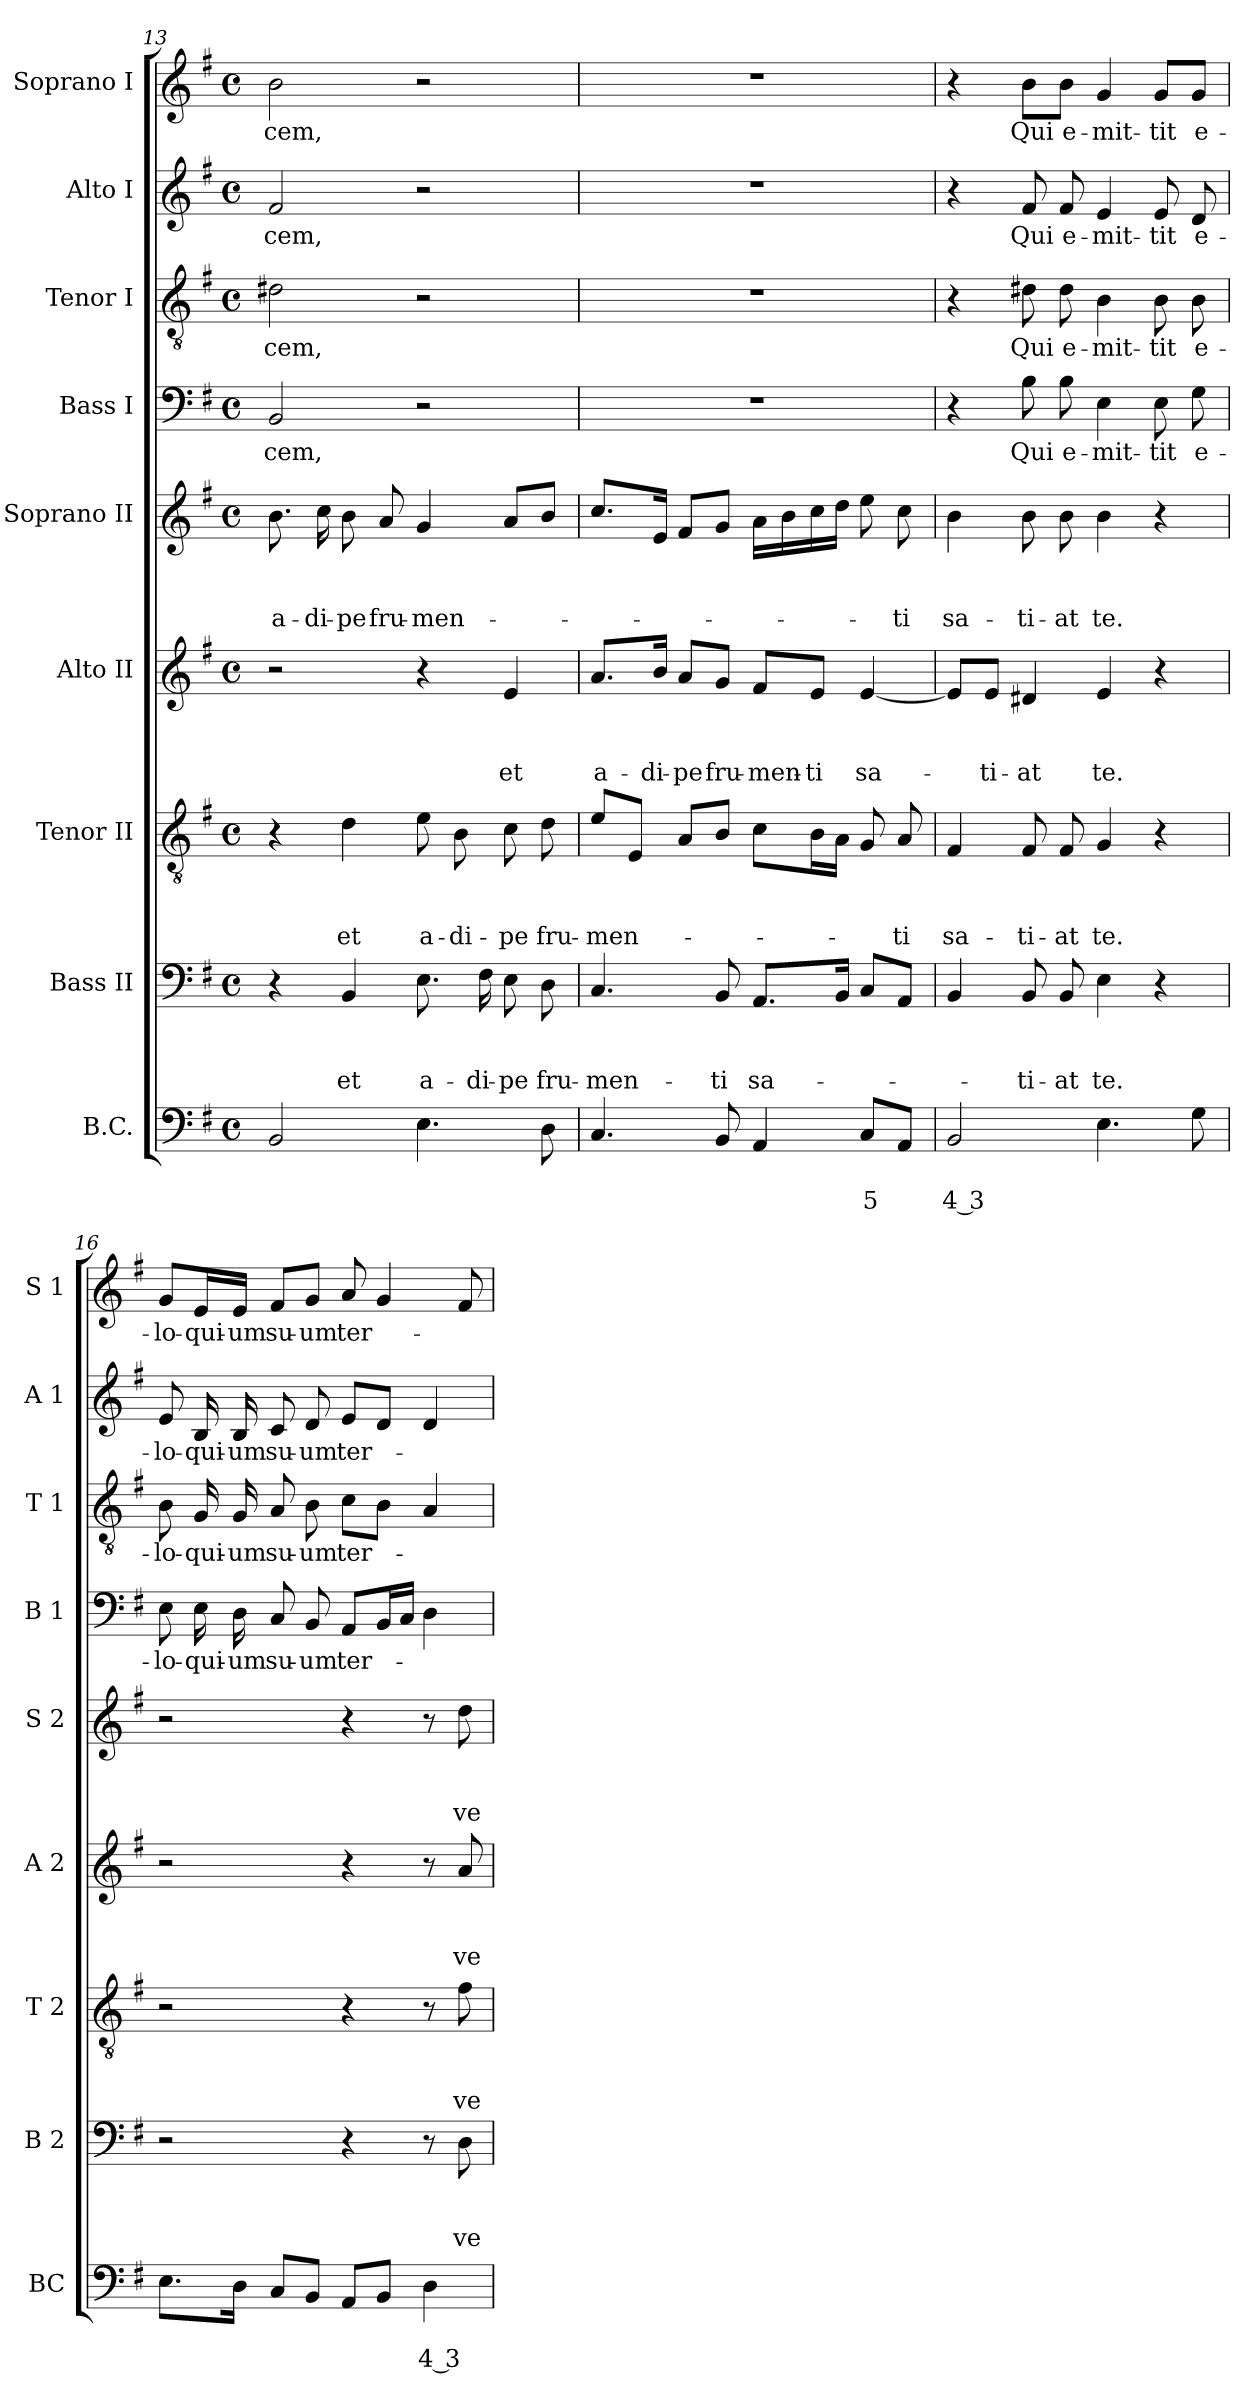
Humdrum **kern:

**kern	**text	**text	**kern	**text	**text	**text	**kern	**text	**text	**text	**kern	**text	**text	**text	**kern	**text	**text	**text	**kern	**text	**kern	**text	**kern	**text	**kern	**text
*part9	*part9	*part9	*part8	*part8	*part8	*part8	*part7	*part7	*part7	*part7	*part6	*part6	*part6	*part6	*part5	*part5	*part5	*part5	*part4	*part4	*part3	*part3	*part2	*part2	*part1	*part1
*staff9	*staff9	*staff9	*staff8	*staff8	*staff8	*staff8	*staff7	*staff7	*staff7	*staff7	*staff6	*staff6	*staff6	*staff6	*staff5	*staff5	*staff5	*staff5	*staff4	*staff4	*staff3	*staff3	*staff2	*staff2	*staff1	*staff1
*I"B.C.	*	*	*I"Bass II	*	*	*	*I"Tenor II	*	*	*	*I"Alto II	*	*	*	*I"Soprano II	*	*	*	*I"Bass I	*	*I"Tenor I	*	*I"Alto I	*	*I"Soprano I	*
*I'BC	*	*	*I'B 2	*	*	*	*I'T 2	*	*	*	*I'A 2	*	*	*	*I'S 2	*	*	*	*I'B 1	*	*I'T 1	*	*I'A 1	*	*I'S 1	*
*clefF4	*	*	*clefF4	*	*	*	*clefGv2	*	*	*	*clefG2	*	*	*	*clefG2	*	*	*	*clefF4	*	*clefGv2	*	*clefG2	*	*clefG2	*
*k[f#]	*	*	*k[f#]	*	*	*	*k[f#]	*	*	*	*k[f#]	*	*	*	*k[f#]	*	*	*	*k[f#]	*	*k[f#]	*	*k[f#]	*	*k[f#]	*
*G:	*	*	*G:	*	*	*	*G:	*	*	*	*G:	*	*	*	*G:	*	*	*	*G:	*	*G:	*	*G:	*	*G:	*
*M4/4	*	*	*M4/4	*	*	*	*M4/4	*	*	*	*M4/4	*	*	*	*M4/4	*	*	*	*M4/4	*	*M4/4	*	*M4/4	*	*M4/4	*
*met(c)	*	*	*met(c)	*	*	*	*met(c)	*	*	*	*met(c)	*	*	*	*met(c)	*	*	*	*met(c)	*	*met(c)	*	*met(c)	*	*met(c)	*
=13	=13	=13	=13	=13	=13	=13	=13	=13	=13	=13	=13	=13	=13	=13	=13	=13	=13	=13	=13	=13	=13	=13	=13	=13	=13	=13
!	!	!	!	!	!	!	!	!	!	!	!	!	!	!	!	!	!	!LO:LY:b	!	!LO:LY:b	!	!LO:LY:b	!	!LO:LY:b	!	!LO:LY:b
2BB/	.	.	4r	.	.	.	4r	.	.	.	2r	.	.	.	8.b\	.	.	a-	2BB/	-cem,	2d#X\	-cem,	2f#/	-cem,	2b\	-cem,
!	!	!	!	!	!	!	!	!	!	!	!	!	!	!	!	!	!	!LO:LY:b	!	!	!	!	!	!	!	!
.	.	.	.	.	.	.	.	.	.	.	.	.	.	.	16cc\	.	.	-di-	.	.	.	.	.	.	.	.
!	!	!	!	!	!	!LO:LY:b	!	!	!	!LO:LY:b	!	!	!	!	!	!	!	!LO:LY:b	!	!	!	!	!	!	!	!
.	.	.	4BB/	.	.	et	4d\	.	.	et	.	.	.	.	8b\	.	.	-pe	.	.	.	.	.	.	.	.
!	!	!	!	!	!	!	!	!	!	!	!	!	!	!	!	!	!	!LO:LY:b	!	!	!	!	!	!	!	!
.	.	.	.	.	.	.	.	.	.	.	.	.	.	.	8a/	.	.	fru-	.	.	.	.	.	.	.	.
!	!	!	!	!	!	!LO:LY:b	!	!	!	!LO:LY:b	!	!	!	!	!	!	!	!LO:LY:b	!	!	!	!	!	!	!	!
4.E\	.	.	8.E\	.	.	a-	8e\	.	.	a-	4r	.	.	.	4g/	.	.	-men-	2r	.	2r	.	2r	.	2r	.
!	!	!	!	!	!	!	!	!	!	!LO:LY:b	!	!	!	!	!	!	!	!	!	!	!	!	!	!	!	!
.	.	.	.	.	.	.	8B\	.	.	-di-	.	.	.	.	.	.	.	.	.	.	.	.	.	.	.	.
!	!	!	!	!	!	!LO:LY:b	!	!	!	!	!	!	!	!	!	!	!	!	!	!	!	!	!	!	!	!
.	.	.	16F#\	.	.	-di-	.	.	.	.	.	.	.	.	.	.	.	.	.	.	.	.	.	.	.	.
!	!	!	!	!	!	!LO:LY:b	!	!	!	!LO:LY:b	!	!	!	!LO:LY:b	!	!	!	!	!	!	!	!	!	!	!	!
.	.	.	8E\	.	.	-pe	8c\	.	.	-pe	4e/	.	.	et	8a/L	.	.	.	.	.	.	.	.	.	.	.
!	!	!	!	!	!	!LO:LY:b	!	!	!	!LO:LY:b	!	!	!	!	!	!	!	!	!	!	!	!	!	!	!	!
8D\	.	.	8D\	.	.	fru-	8d\	.	.	fru-	.	.	.	.	8b/J	.	.	.	.	.	.	.	.	.	.	.
=14	=14	=14	=14	=14	=14	=14	=14	=14	=14	=14	=14	=14	=14	=14	=14	=14	=14	=14	=14	=14	=14	=14	=14	=14	=14	=14
!	!	!	!	!	!	!LO:LY:b	!	!	!	!LO:LY:b	!	!	!	!LO:LY:b	!	!	!	!	!	!	!	!	!	!	!	!
4.C/	.	.	4.C/	.	.	-men-	8e/L	.	.	-men-	8.a/L	.	.	a-	8.cc/L	.	.	.	1r	.	1r	.	1r	.	1r	.
.	.	.	.	.	.	.	8E/J	.	.	.	.	.	.	.	.	.	.	.	.	.	.	.	.	.	.	.
!	!	!	!	!	!	!	!	!	!	!	!	!	!	!LO:LY:b	!	!	!	!	!	!	!	!	!	!	!	!
.	.	.	.	.	.	.	.	.	.	.	16b/Jk	.	.	-di-	16e/Jk	.	.	.	.	.	.	.	.	.	.	.
!	!	!	!	!	!	!	!	!	!	!	!	!	!	!LO:LY:b	!	!	!	!	!	!	!	!	!	!	!	!
.	.	.	.	.	.	.	8A/L	.	.	.	8a/L	.	.	-pe	8f#/L	.	.	.	.	.	.	.	.	.	.	.
!	!	!	!	!	!	!LO:LY:b	!	!	!	!	!	!	!	!LO:LY:b	!	!	!	!	!	!	!	!	!	!	!	!
8BB/	.	.	8BB/	.	.	-ti	8B/J	.	.	.	8g/J	.	.	fru-	8g/J	.	.	.	.	.	.	.	.	.	.	.
!	!	!	!	!	!	!LO:LY:b	!	!	!	!	!	!	!	!LO:LY:b	!	!	!	!	!	!	!	!	!	!	!	!
4AA/	.	.	8.AA/L	.	.	sa-	8c\L	.	.	.	8f#/L	.	.	-men-	16a\LL	.	.	.	.	.	.	.	.	.	.	.
.	.	.	.	.	.	.	.	.	.	.	.	.	.	.	16b\	.	.	.	.	.	.	.	.	.	.	.
!	!	!	!	!	!	!	!	!	!	!	!	!	!	!LO:LY:b	!	!	!	!	!	!	!	!	!	!	!	!
.	.	.	.	.	.	.	16B\L	.	.	.	8e/J	.	.	-ti	16cc\	.	.	.	.	.	.	.	.	.	.	.
.	.	.	16BB/Jk	.	.	.	16A\JJ	.	.	.	.	.	.	.	16dd\JJ	.	.	.	.	.	.	.	.	.	.	.
!	!	!LO:LY:b	!	!	!	!	!	!	!	!	!	!	!	!LO:LY:b	!	!	!	!	!	!	!	!	!	!	!	!
8C/L	.	5	8C/L	.	.	.	8G/	.	.	.	[4e/	.	.	sa-	8ee\	.	.	.	.	.	.	.	.	.	.	.
!	!	!	!	!	!	!	!	!	!	!LO:LY:b	!	!	!	!	!	!	!	!LO:LY:b	!	!	!	!	!	!	!	!
8AA/J	.	.	8AA/J	.	.	.	8A/	.	.	-ti	.	.	.	.	8cc\	.	.	-ti	.	.	.	.	.	.	.	.
!!LO:PB:g=z
=15	=15	=15	=15	=15	=15	=15	=15	=15	=15	=15	=15	=15	=15	=15	=15	=15	=15	=15	=15	=15	=15	=15	=15	=15	=15	=15
!	!	!LO:LY:b	!	!	!	!	!	!	!	!LO:LY:b	!	!	!	!	!	!	!	!LO:LY:b	!	!	!	!	!	!	!	!
2BB/	.	4 3	4BB/	.	.	.	4F#/	.	.	sa-	8e/L]	.	.	.	4b\	.	.	sa-	4r	.	4r	.	4r	.	4r	.
!	!	!	!	!	!	!	!	!	!	!	!	!	!	!LO:LY:b	!	!	!	!	!	!	!	!	!	!	!	!
.	.	.	.	.	.	.	.	.	.	.	8e/J	.	.	-ti-	.	.	.	.	.	.	.	.	.	.	.	.
!	!	!	!	!	!	!LO:LY:b	!	!	!	!LO:LY:b	!	!	!	!LO:LY:b	!	!	!	!LO:LY:b	!	!LO:LY:b	!	!LO:LY:b	!	!LO:LY:b	!	!LO:LY:b
.	.	.	8BB/	.	.	-ti-	8F#/	.	.	-ti-	4d#X/	.	.	-at	8b\	.	.	-ti-	8B\	Qui	8d#X\	Qui	8f#/	Qui	8b\L	Qui
!	!	!	!	!	!	!LO:LY:b	!	!	!	!LO:LY:b	!	!	!	!	!	!	!	!LO:LY:b	!	!LO:LY:b	!	!LO:LY:b	!	!LO:LY:b	!	!LO:LY:b
.	.	.	8BB/	.	.	-at	8F#/	.	.	-at	.	.	.	.	8b\	.	.	-at	8B\	e-	8d#\	e-	8f#/	e-	8b\J	e-
!	!	!	!	!	!	!LO:LY:b	!	!	!	!LO:LY:b	!	!	!	!LO:LY:b	!	!	!	!LO:LY:b	!	!LO:LY:b	!	!LO:LY:b	!	!LO:LY:b	!	!LO:LY:b
4.E\	.	.	4E\	.	.	te.	4G/	.	.	te.	4e/	.	.	te.	4b\	.	.	te.	4E\	-mit-	4B\	-mit-	4e/	-mit-	4g/	-mit-
!	!	!	!	!	!	!	!	!	!	!	!	!	!	!	!	!	!	!	!	!LO:LY:b	!	!LO:LY:b	!	!LO:LY:b	!	!LO:LY:b
.	.	.	4r	.	.	.	4r	.	.	.	4r	.	.	.	4r	.	.	.	8E\	-tit	8B\	-tit	8e/	-tit	8g/L	-tit
!	!	!	!	!	!	!	!	!	!	!	!	!	!	!	!	!	!	!	!	!LO:LY:b	!	!LO:LY:b	!	!LO:LY:b	!	!LO:LY:b
8G\	.	.	.	.	.	.	.	.	.	.	.	.	.	.	.	.	.	.	8G\	e-	8B\	e-	8d/	e-	8g/J	e-
=16	=16	=16	=16	=16	=16	=16	=16	=16	=16	=16	=16	=16	=16	=16	=16	=16	=16	=16	=16	=16	=16	=16	=16	=16	=16	=16
!	!	!	!	!	!	!	!	!	!	!	!	!	!	!	!	!	!	!	!	!LO:LY:b	!	!LO:LY:b	!	!LO:LY:b	!	!LO:LY:b
8.E\L	.	.	2r	.	.	.	2r	.	.	.	2r	.	.	.	2r	.	.	.	8E\	-lo-	8B\	-lo-	8e/	-lo-	8g/L	-lo-
!	!	!	!	!	!	!	!	!	!	!	!	!	!	!	!	!	!	!	!	!LO:LY:b	!	!LO:LY:b	!	!LO:LY:b	!	!LO:LY:b
.	.	.	.	.	.	.	.	.	.	.	.	.	.	.	.	.	.	.	16E\	-qui-	16G/	-qui-	16B/	-qui-	16e/L	-qui-
!	!	!	!	!	!	!	!	!	!	!	!	!	!	!	!	!	!	!	!	!LO:LY:b	!	!LO:LY:b	!	!LO:LY:b	!	!LO:LY:b
16D\Jk	.	.	.	.	.	.	.	.	.	.	.	.	.	.	.	.	.	.	16D\	-um	16G/	-um	16B/	-um	16e/JJ	-um
!	!	!	!	!	!	!	!	!	!	!	!	!	!	!	!	!	!	!	!	!LO:LY:b	!	!LO:LY:b	!	!LO:LY:b	!	!LO:LY:b
8C/L	.	.	.	.	.	.	.	.	.	.	.	.	.	.	.	.	.	.	8C/	su-	8A/	su-	8c/	su-	8f#/L	su-
!	!	!	!	!	!	!	!	!	!	!	!	!	!	!	!	!	!	!	!	!LO:LY:b	!	!LO:LY:b	!	!LO:LY:b	!	!LO:LY:b
8BB/J	.	.	.	.	.	.	.	.	.	.	.	.	.	.	.	.	.	.	8BB/	-um	8B\	-um	8d/	-um	8g/J	-um
!	!	!	!	!	!	!	!	!	!	!	!	!	!	!	!	!	!	!	!	!LO:LY:b	!	!LO:LY:b	!	!LO:LY:b	!	!LO:LY:b
8AA/L	.	.	4r	.	.	.	4r	.	.	.	4r	.	.	.	4r	.	.	.	8AA/L	ter-	8c\L	ter-	8e/L	ter-	8a/	ter-
8BB/J	.	.	.	.	.	.	.	.	.	.	.	.	.	.	.	.	.	.	16BB/L	.	8B\J	.	8d/J	.	4g/	.
.	.	.	.	.	.	.	.	.	.	.	.	.	.	.	.	.	.	.	16C/JJ	.	.	.	.	.	.	.
!	!	!LO:LY:b	!	!	!	!	!	!	!	!	!	!	!	!	!	!	!	!	!	!	!	!	!	!	!	!
4D\	.	4 3	8r	.	.	.	8r	.	.	.	8r	.	.	.	8r	.	.	.	4D\	.	4A/	.	4d/	.	.	.
!	!	!	!	!	!	!LO:LY:b	!	!	!	!LO:LY:b	!	!	!	!LO:LY:b	!	!	!	!LO:LY:b	!	!	!	!	!	!	!	!
.	.	.	8D\	.	.	ve-	8f#\	.	.	ve-	8a/	.	.	ve-	8dd\	.	.	ve-	.	.	.	.	.	.	8f#/	.
=	=	=	=	=	=	=	=	=	=	=	=	=	=	=	=	=	=	=	=	=	=	=	=	=	=	=
*-	*-	*-	*-	*-	*-	*-	*-	*-	*-	*-	*-	*-	*-	*-	*-	*-	*-	*-	*-	*-	*-	*-	*-	*-	*-	*-
